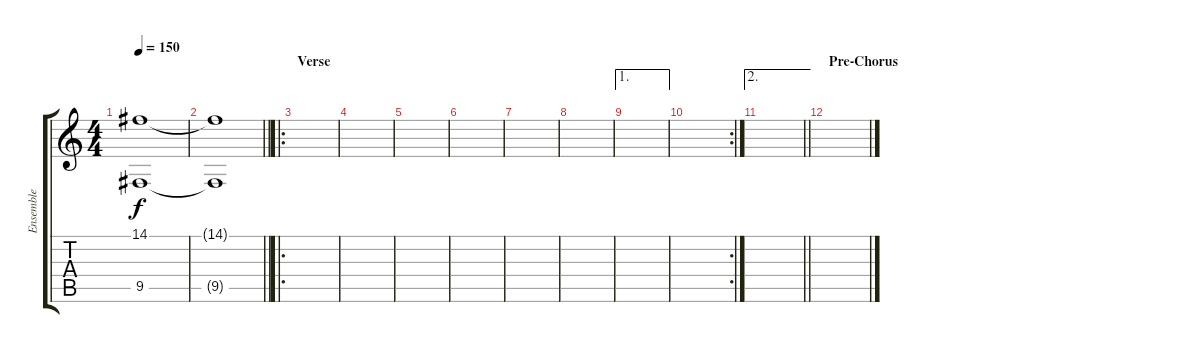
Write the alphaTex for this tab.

\track ("Ensemble" "Ensemble") {instrument stringensemble1}
\staff {score tabs}
\tuning (E4 B3 G3 D3 A2 E2) {hide}
\ts (4 4)
\tempo 150
\clef g2
\ks c
(14.1 9.5).1{dy f} |
\barLineRight lightlight
(14.1{t} 9.5{t}).1 |
\ro
\section ("" "Verse")
|
|
|
|
|
|
\ae 1
|
\rc 2
|
\ae 2
\barLineRight lightlight
|
\section ("" "Pre-Chorus")
